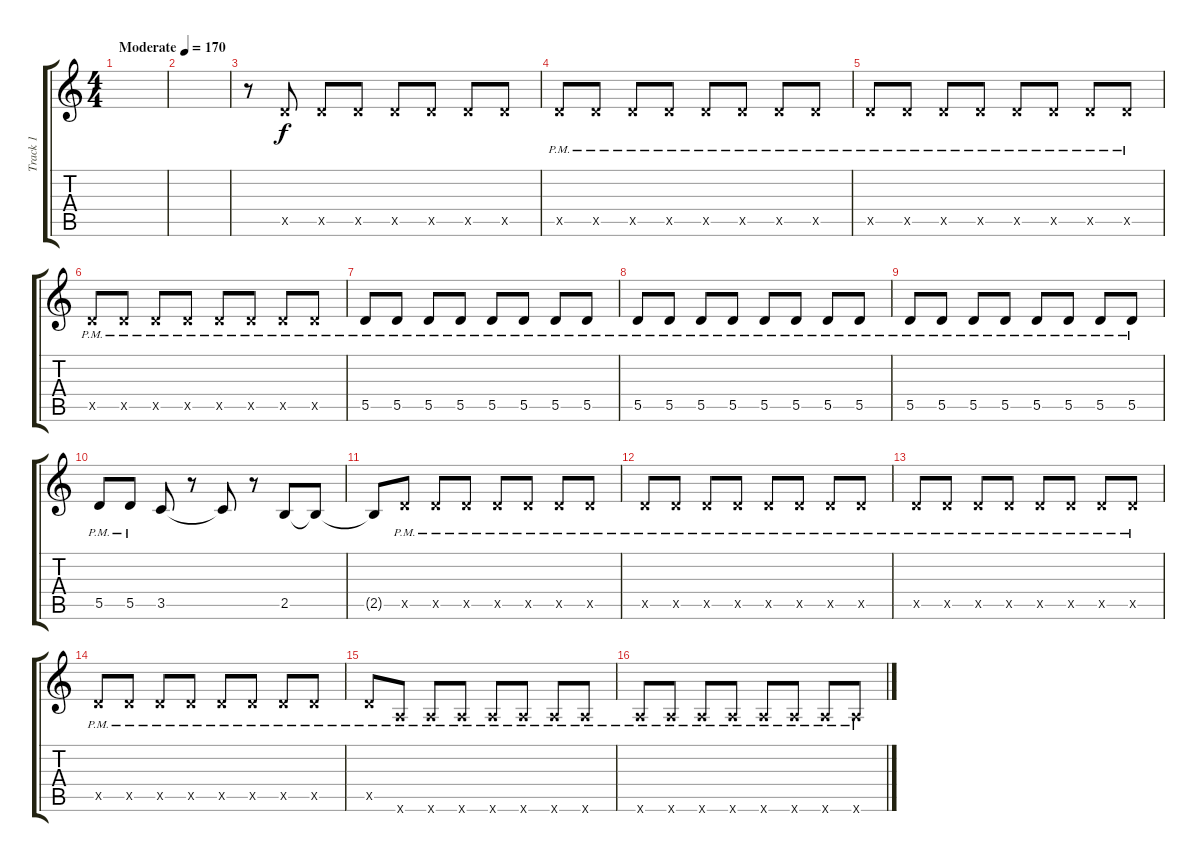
\track ("Track 1" "Track 1") {instrument electricguitarclean}
\staff {score tabs}
\tuning (E4 B3 G3 D3 A2 E2) {hide}
\ts (4 4)
\tempo (170 "Moderate")
\clef g2
\ks c
|
|
r.8 5.5{x}.8 5.5{x}.8 5.5{x}.8 5.5{x}.8 5.5{x}.8 5.5{x}.8 5.5{x}.8 |
5.5{pm x}.8 5.5{pm x}.8 5.5{pm x}.8 5.5{pm x}.8 5.5{pm x}.8 5.5{pm x}.8 5.5{pm x}.8 5.5{pm x}.8 |
5.5{pm x}.8 5.5{pm x}.8 5.5{pm x}.8 5.5{pm x}.8 5.5{pm x}.8 5.5{pm x}.8 5.5{pm x}.8 5.5{pm x}.8 |
5.5{pm x}.8 5.5{pm x}.8 5.5{pm x}.8 5.5{pm x}.8 5.5{pm x}.8 5.5{pm x}.8 5.5{pm x}.8 5.5{pm x}.8 |
5.5{pm}.8 5.5{pm}.8 5.5{pm}.8 5.5{pm}.8 5.5{pm}.8 5.5{pm}.8 5.5{pm}.8 5.5{pm}.8 |
5.5{pm}.8 5.5{pm}.8 5.5{pm}.8 5.5{pm}.8 5.5{pm}.8 5.5{pm}.8 5.5{pm}.8 5.5{pm}.8 |
5.5{pm}.8 5.5{pm}.8 5.5{pm}.8 5.5{pm}.8 5.5{pm}.8 5.5{pm}.8 5.5{pm}.8 5.5{pm}.8 |
5.5{pm}.8 5.5{pm}.8 3.5.8 r.8 3.5{t}.8 r.8 2.5.8 2.5{t}.8 |
2.5{t}.8 5.5{pm x}.8 5.5{pm x}.8 5.5{pm x}.8 5.5{pm x}.8 5.5{pm x}.8 5.5{pm x}.8 5.5{pm x}.8 |
5.5{pm x}.8 5.5{pm x}.8 5.5{pm x}.8 5.5{pm x}.8 5.5{pm x}.8 5.5{pm x}.8 5.5{pm x}.8 5.5{pm x}.8 |
5.5{pm x}.8 5.5{pm x}.8 5.5{pm x}.8 5.5{pm x}.8 5.5{pm x}.8 5.5{pm x}.8 5.5{pm x}.8 5.5{pm x}.8 |
5.5{pm x}.8 5.5{pm x}.8 5.5{pm x}.8 5.5{pm x}.8 5.5{pm x}.8 5.5{pm x}.8 5.5{pm x}.8 5.5{pm x}.8 |
5.5{pm x}.8 5.6{pm x}.8 5.6{pm x}.8 5.6{pm x}.8 5.6{pm x}.8 5.6{pm x}.8 5.6{pm x}.8 5.6{pm x}.8 |
5.6{pm x}.8 5.6{pm x}.8 5.6{pm x}.8 5.6{pm x}.8 5.6{pm x}.8 5.6{pm x}.8 5.6{pm x}.8 5.6{pm x}.8
